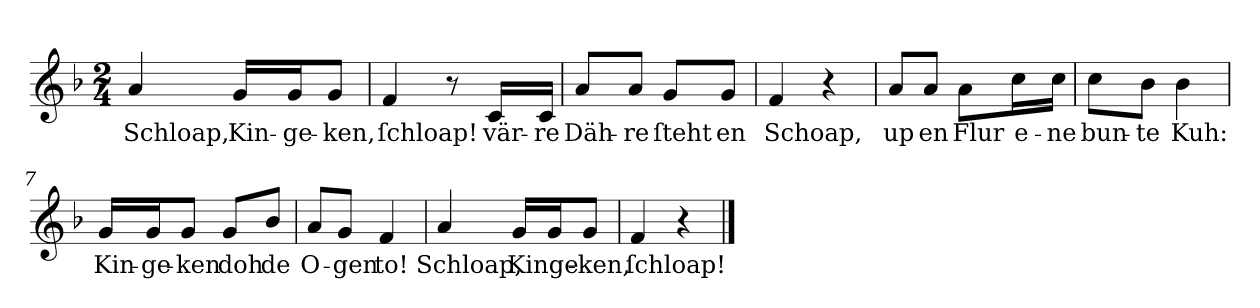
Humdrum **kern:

**kern	**text
*part1	*part1
*staff1	*staff1
*clefG2	*
*k[b-]	*
*F:	*
*M2/4	*
=1	=1
4a	Schloap,
16g/LL	Kin-
16g/J	-ge-
8g/J	-ken,
=2	=2
4f	ſchloap!
8r	.
16c/LL	vär-
16c/JJ	-re
=3	=3
8a/L	Däh-
8a/J	-re
8g/L	ſteht
8g/J	en
=4	=4
4f	Schoap,
4r	.
=5	=5
8a/L	up
8a/J	en
8a\L	Flur
16cc\L	e-
16cc\JJ	-ne
=6	=6
8cc\L	bun-
8b-\J	-te
4b-	Kuh:
=7	=7
16g/LL	Kin-
16g/J	-ge-
8g/J	-ken
8g/L	doh
8b-/J	de
=8	=8
8a/L	O-
8g/J	-gen
4f	to!
=9	=9
4a	Schloap,
16g/LL	Kinge-
16g/J	.
8g/J	-ken,
=10	=10
4f	ſchloap!
4r	.
==	==
*-	*-
